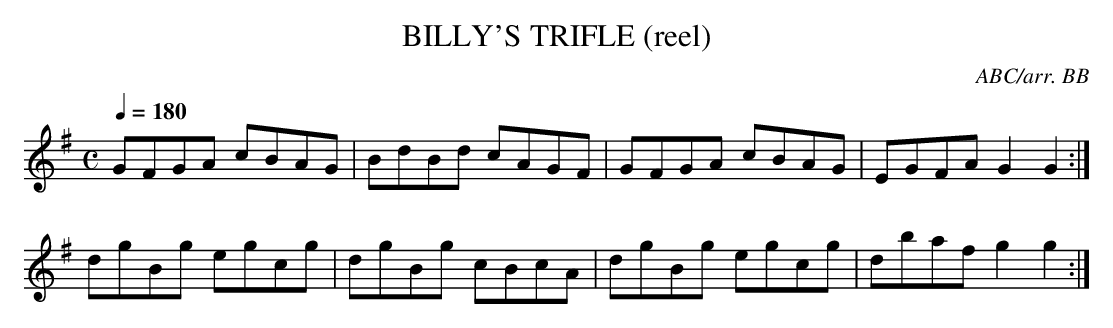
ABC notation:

X:1
T:BILLY'S TRIFLE (reel)
C:ABC/arr. BB
M:C
L:1/8
Q:1/4=180
K:G
GFGA cBAG|BdBd cAGF|GFGA cBAG|EGFA G2G2 :|
dgBg egcg|dgBg cBcA|dgBg egcg|dbaf g2g2 :|
